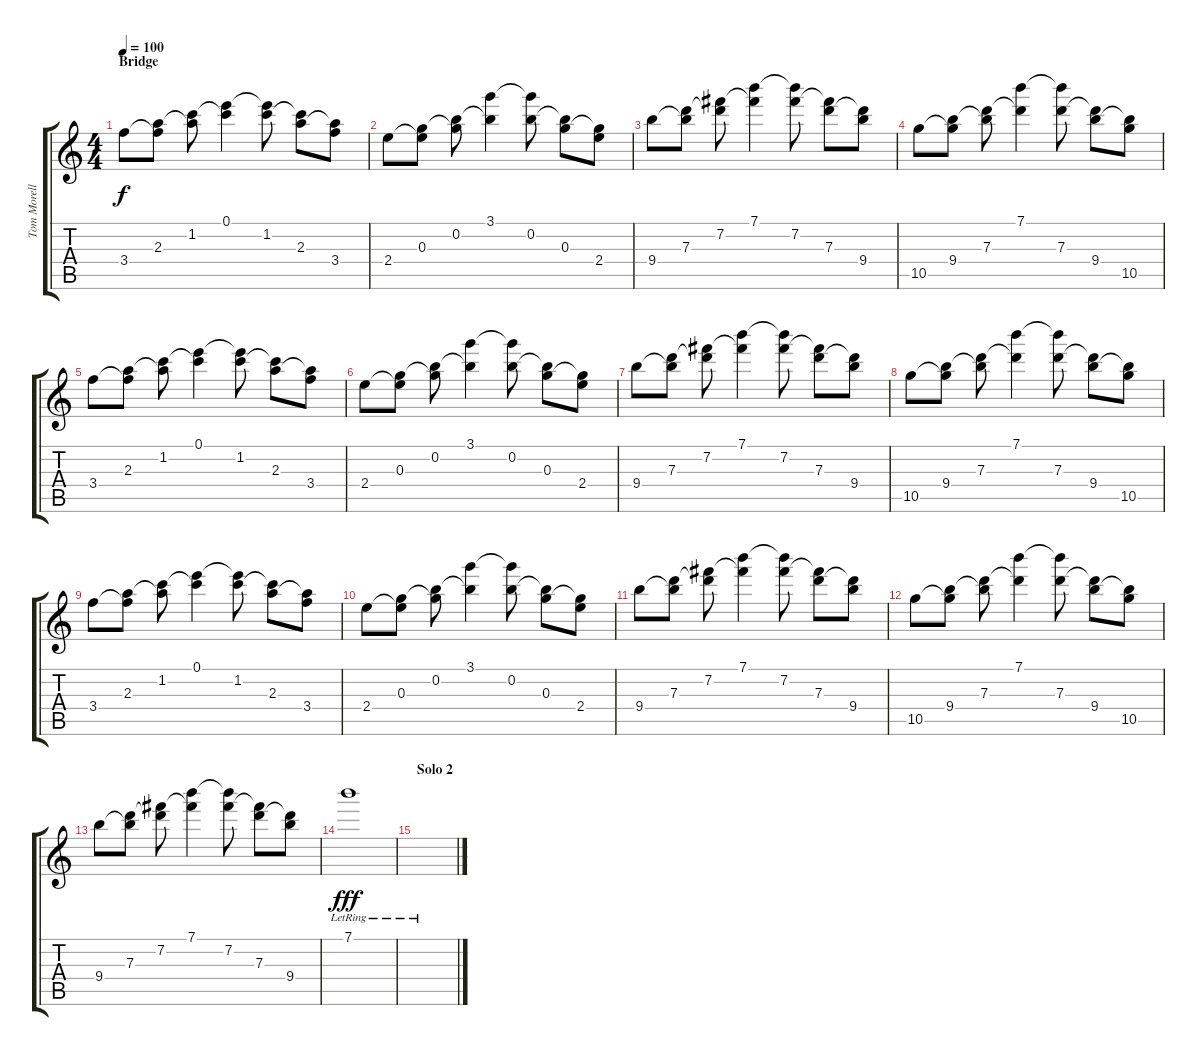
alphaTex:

\track ("Tom Morello - Rythm Guitar" "Tom Morell") {instrument electricguitarclean}
\staff {score tabs}
\tuning (E5 B4 G4 D4 A3 E3) {hide}
\ts (4 4)
\section ("" "Bridge")
\tempo 100
\clef g2
\ks c
3.4.8{dy f} (2.3 3.4{t}).8 (1.2 2.3{t}).8 (0.1 1.2{t}).4 (0.1{t} 1.2).8 (1.2{t} 2.3).8 (2.3{t} 3.4).8 |
2.4.8 (0.3 2.4{t}).8 (0.2 0.3{t}).8 (3.1 0.2{t}).4 (3.1{t} 0.2).8 (0.2{t} 0.3).8 (0.3{t} 2.4).8 |
9.4.8 (7.3 9.4{t}).8 (7.2 7.3{t}).8 (7.1 7.2{t}).4 (7.1{t} 7.2).8 (7.2{t} 7.3).8 (7.3{t} 9.4).8 |
10.5.8 (9.4 10.5{t}).8 (7.3 9.4{t}).8 (7.1 7.3{t}).4 (7.1{t} 7.3).8 (7.3{t} 9.4).8 (9.4{t} 10.5).8 |
3.4.8 (2.3 3.4{t}).8 (1.2 2.3{t}).8 (0.1 1.2{t}).4 (0.1{t} 1.2).8 (1.2{t} 2.3).8 (2.3{t} 3.4).8 |
2.4.8 (0.3 2.4{t}).8 (0.2 0.3{t}).8 (3.1 0.2{t}).4 (3.1{t} 0.2).8 (0.2{t} 0.3).8 (0.3{t} 2.4).8 |
9.4.8 (7.3 9.4{t}).8 (7.2 7.3{t}).8 (7.1 7.2{t}).4 (7.1{t} 7.2).8 (7.2{t} 7.3).8 (7.3{t} 9.4).8 |
10.5.8 (9.4 10.5{t}).8 (7.3 9.4{t}).8 (7.1 7.3{t}).4 (7.1{t} 7.3).8 (7.3{t} 9.4).8 (9.4{t} 10.5).8 |
3.4.8 (2.3 3.4{t}).8 (1.2 2.3{t}).8 (0.1 1.2{t}).4 (0.1{t} 1.2).8 (1.2{t} 2.3).8 (2.3{t} 3.4).8 |
2.4.8 (0.3 2.4{t}).8 (0.2 0.3{t}).8 (3.1 0.2{t}).4 (3.1{t} 0.2).8 (0.2{t} 0.3).8 (0.3{t} 2.4).8 |
9.4.8 (7.3 9.4{t}).8 (7.2 7.3{t}).8 (7.1 7.2{t}).4 (7.1{t} 7.2).8 (7.2{t} 7.3).8 (7.3{t} 9.4).8 |
10.5.8 (9.4 10.5{t}).8 (7.3 9.4{t}).8 (7.1 7.3{t}).4 (7.1{t} 7.3).8 (7.3{t} 9.4).8 (9.4{t} 10.5).8 |
9.4.8 (7.3 9.4{t}).8 (7.2 7.3{t}).8 (7.1 7.2{t}).4 (7.1{t} 7.2).8 (7.2{t} 7.3).8 (7.3{t} 9.4).8 |
7.1{lr}.1{dy fff} |
\section ("" "Solo 2")
